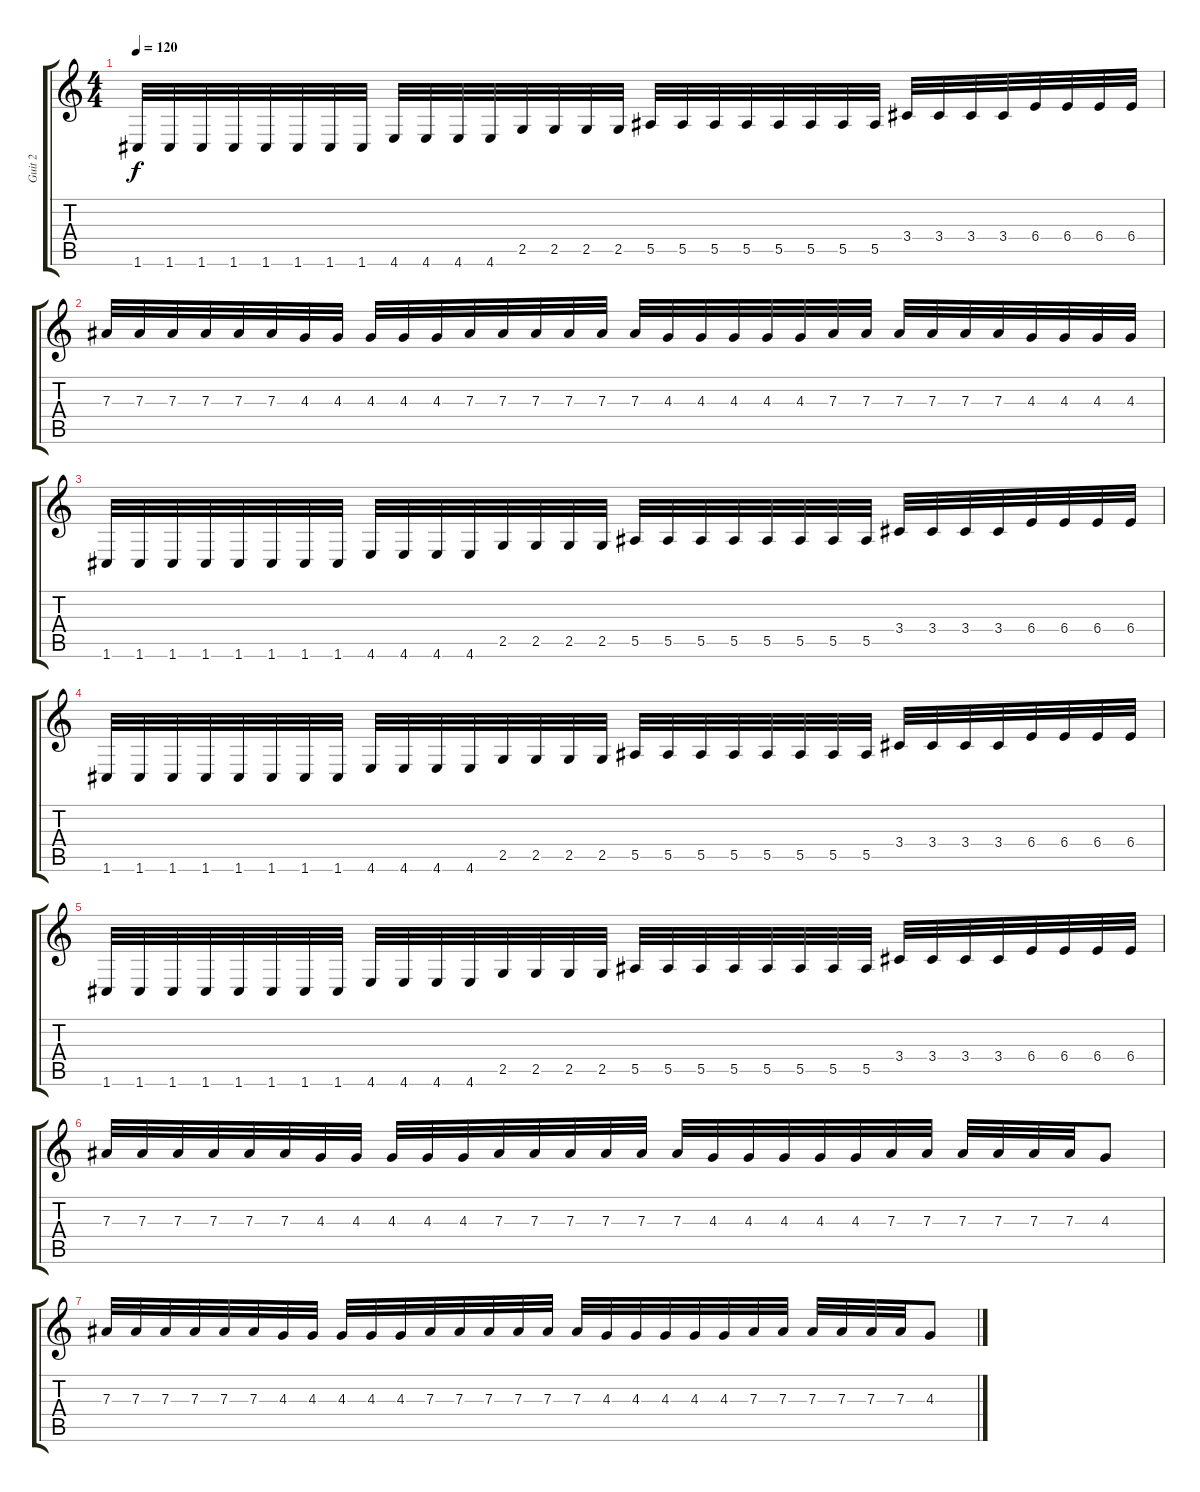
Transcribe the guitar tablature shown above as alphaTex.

\track ("Guit 2" "Guit 2") {instrument distortionguitar}
\staff {score tabs}
\tuning (C4 G3 Eb3 Bb2 F2 C2) {hide}
\ts (4 4)
\tempo 120
\clef g2
\ks c
1.6.32{dy f} 1.6.32 1.6.32 1.6.32 1.6.32 1.6.32 1.6.32 1.6.32 4.6.32 4.6.32 4.6.32 4.6.32 2.5.32 2.5.32 2.5.32 2.5.32 5.5.32 5.5.32 5.5.32 5.5.32 5.5.32 5.5.32 5.5.32 5.5.32 3.4.32 3.4.32 3.4.32 3.4.32 6.4.32 6.4.32 6.4.32 6.4.32 |
7.3.32 7.3.32 7.3.32 7.3.32 7.3.32 7.3.32 4.3.32 4.3.32 4.3.32 4.3.32 4.3.32 7.3.32 7.3.32 7.3.32 7.3.32 7.3.32 7.3.32 4.3.32 4.3.32 4.3.32 4.3.32 4.3.32 7.3.32 7.3.32 7.3.32 7.3.32 7.3.32 7.3.32 4.3.32 4.3.32 4.3.32 4.3.32 |
1.6.32 1.6.32 1.6.32 1.6.32 1.6.32 1.6.32 1.6.32 1.6.32 4.6.32 4.6.32 4.6.32 4.6.32 2.5.32 2.5.32 2.5.32 2.5.32 5.5.32 5.5.32 5.5.32 5.5.32 5.5.32 5.5.32 5.5.32 5.5.32 3.4.32 3.4.32 3.4.32 3.4.32 6.4.32 6.4.32 6.4.32 6.4.32 |
1.6.32 1.6.32 1.6.32 1.6.32 1.6.32 1.6.32 1.6.32 1.6.32 4.6.32 4.6.32 4.6.32 4.6.32 2.5.32 2.5.32 2.5.32 2.5.32 5.5.32 5.5.32 5.5.32 5.5.32 5.5.32 5.5.32 5.5.32 5.5.32 3.4.32 3.4.32 3.4.32 3.4.32 6.4.32 6.4.32 6.4.32 6.4.32 |
1.6.32 1.6.32 1.6.32 1.6.32 1.6.32 1.6.32 1.6.32 1.6.32 4.6.32 4.6.32 4.6.32 4.6.32 2.5.32 2.5.32 2.5.32 2.5.32 5.5.32 5.5.32 5.5.32 5.5.32 5.5.32 5.5.32 5.5.32 5.5.32 3.4.32 3.4.32 3.4.32 3.4.32 6.4.32 6.4.32 6.4.32 6.4.32 |
7.3.32 7.3.32 7.3.32 7.3.32 7.3.32 7.3.32 4.3.32 4.3.32 4.3.32 4.3.32 4.3.32 7.3.32 7.3.32 7.3.32 7.3.32 7.3.32 7.3.32 4.3.32 4.3.32 4.3.32 4.3.32 4.3.32 7.3.32 7.3.32 7.3.32 7.3.32 7.3.32 7.3.32 4.3.8 |
7.3.32 7.3.32 7.3.32 7.3.32 7.3.32 7.3.32 4.3.32 4.3.32 4.3.32 4.3.32 4.3.32 7.3.32 7.3.32 7.3.32 7.3.32 7.3.32 7.3.32 4.3.32 4.3.32 4.3.32 4.3.32 4.3.32 7.3.32 7.3.32 7.3.32 7.3.32 7.3.32 7.3.32 4.3.8
